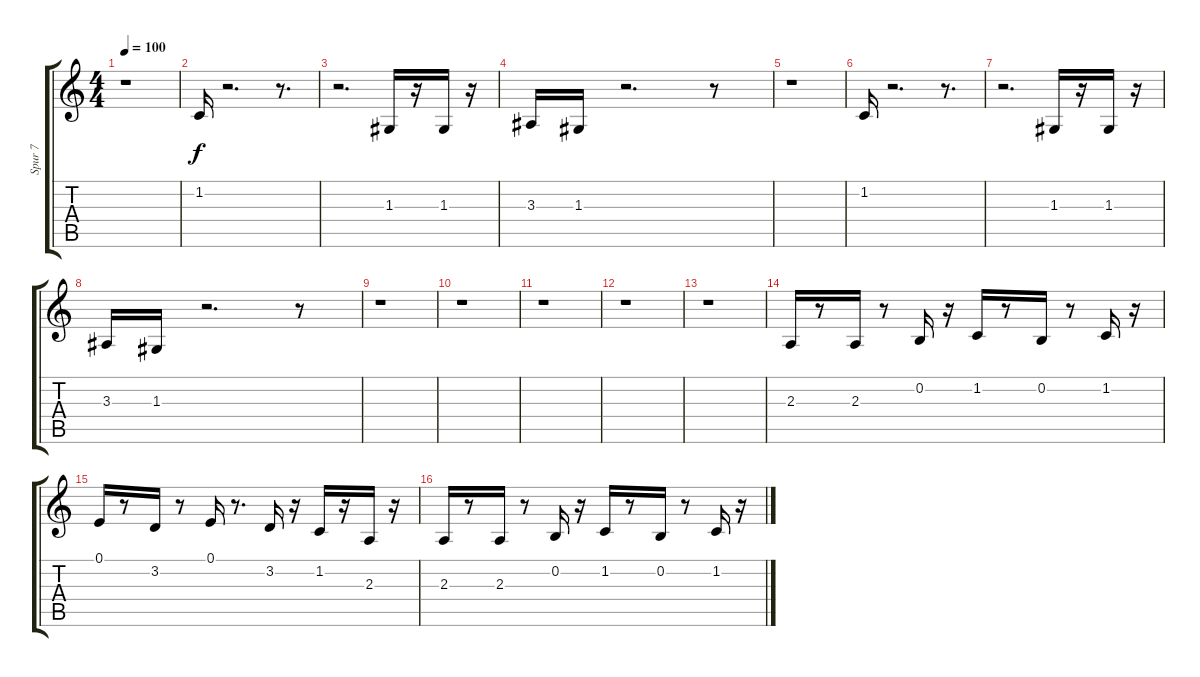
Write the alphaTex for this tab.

\track ("Spur 7" "Spur 7") {instrument pad1newage}
\staff {score tabs}
\tuning (E4 B3 G3 D3 A2 E2) {hide}
\ts (4 4)
\tempo 100
\clef g2
\ks c
r.1{dy f} |
1.2.16 r.2{d} r.8{d} |
r.2{d} 1.3.16 r.16 1.3.16 r.16 |
3.3.16 1.3.16 r.2{d} r.8 |
r.1 |
1.2.16 r.2{d} r.8{d} |
r.2{d} 1.3.16 r.16 1.3.16 r.16 |
3.3.16 1.3.16 r.2{d} r.8 |
r.1 |
r.1 |
r.1 |
r.1 |
r.1 |
2.3.16 r.8 2.3.16 r.8 0.2.16 r.16 1.2.16 r.8 0.2.16 r.8 1.2.16 r.16 |
0.1.16 r.8 3.2.16 r.8 0.1.16 r.8{d} 3.2.16 r.16 1.2.16 r.16 2.3.16 r.16 |
2.3.16 r.8 2.3.16 r.8 0.2.16 r.16 1.2.16 r.8 0.2.16 r.8 1.2.16 r.16
